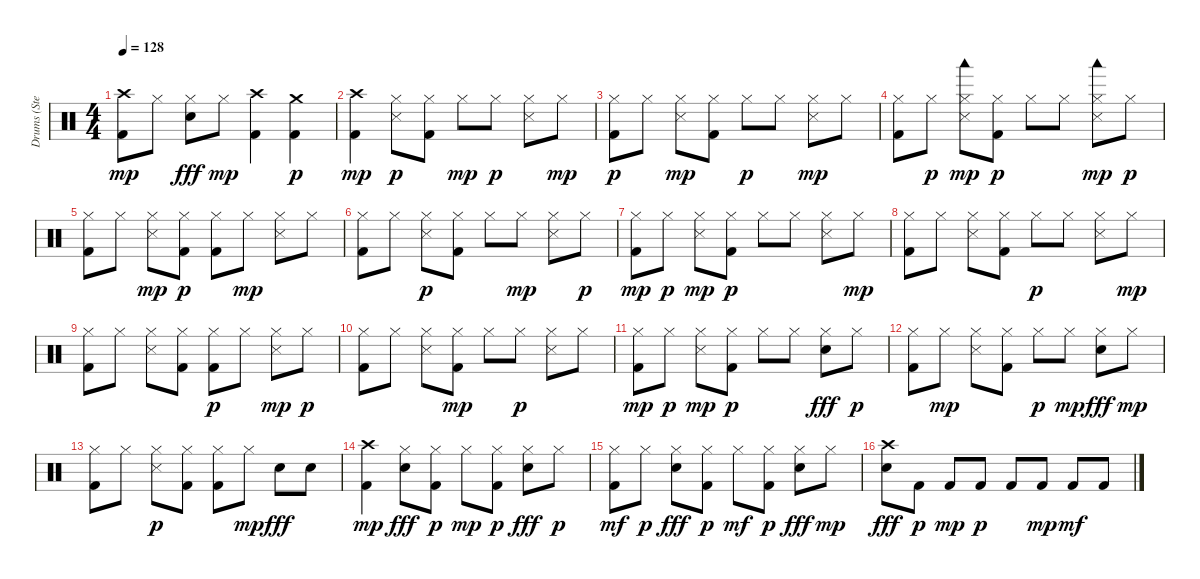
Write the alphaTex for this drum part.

\track ("Drums (Steven)" "Drums (Ste") {instrument percussion}
\staff {score}
\articulation defaults
\ts (4 4)
\tempo 128
\clef neutral
\ks c
("Kick (hit) 2" "Crash high (hit)").8{dy mp} "Hi-Hat (closed)".8 ("Hi-Hat (closed)" "Electric Snare (hit)").8{dy fff} "Hi-Hat (closed)".8{dy mp} ("Kick (hit) 2" "Crash high (hit)").4 ("Kick (hit) 2" "Crash medium (hit)").4{dy p} |
("Kick (hit) 2" "Crash high (hit)").4{dy mp} ("Snare (side stick) 3" "Hi-Hat (closed)").8{dy p} ("Kick (hit) 2" "Hi-Hat (closed)").8 "Hi-Hat (closed)".8{dy mp} "Hi-Hat (closed)".8{dy p} ("Snare (side stick) 3" "Hi-Hat (closed)").8 "Hi-Hat (closed)".8{dy mp} |
("Kick (hit) 2" "Hi-Hat (closed)").8{dy p} "Hi-Hat (closed)".8 ("Hi-Hat (closed)" "Snare (side stick) 3").8{dy mp} ("Kick (hit) 2" "Hi-Hat (closed)").8 "Hi-Hat (closed)".8{dy p} "Hi-Hat (closed)".8 ("Hi-Hat (closed)" "Snare (side stick) 3").8{dy mp} "Hi-Hat (closed)".8 |
("Kick (hit) 2" "Hi-Hat (closed)").8 "Hi-Hat (closed)".8{dy p} ("Woodblock low (hit)" "Hi-Hat (closed)" "Snare (side stick) 3").8{dy mp} ("Kick (hit) 2" "Hi-Hat (closed)").8{dy p} "Hi-Hat (closed)".8 "Hi-Hat (closed)".8 ("Woodblock low (hit)" "Hi-Hat (closed)" "Snare (side stick) 3").8{dy mp} "Hi-Hat (closed)".8{dy p} |
("Kick (hit) 2" "Hi-Hat (closed)").8 "Hi-Hat (closed)".8 ("Hi-Hat (closed)" "Snare (side stick) 3").8{dy mp} ("Kick (hit) 2" "Hi-Hat (closed)").8{dy p} ("Kick (hit) 2" "Hi-Hat (closed)").8 "Hi-Hat (closed)".8{dy mp} ("Hi-Hat (closed)" "Snare (side stick) 3").8 "Hi-Hat (closed)".8 |
("Kick (hit) 2" "Hi-Hat (closed)").8 "Hi-Hat (closed)".8 ("Snare (side stick) 3" "Hi-Hat (closed)").8{dy p} ("Kick (hit) 2" "Hi-Hat (closed)").8 "Hi-Hat (closed)".8 "Hi-Hat (closed)".8{dy mp} ("Snare (side stick) 3" "Hi-Hat (closed)").8 "Hi-Hat (closed)".8{dy p} |
("Kick (hit) 2" "Hi-Hat (closed)").8{dy mp} "Hi-Hat (closed)".8{dy p} ("Snare (side stick) 3" "Hi-Hat (closed)").8{dy mp} ("Kick (hit) 2" "Hi-Hat (closed)").8{dy p} "Hi-Hat (closed)".8 "Hi-Hat (closed)".8 ("Snare (side stick) 3" "Hi-Hat (closed)").8 "Hi-Hat (closed)".8{dy mp} |
("Kick (hit) 2" "Hi-Hat (closed)").8 "Hi-Hat (closed)".8 ("Snare (side stick) 3" "Hi-Hat (closed)").8 ("Kick (hit) 2" "Hi-Hat (closed)").8 "Hi-Hat (closed)".8{dy p} "Hi-Hat (closed)".8 ("Snare (side stick) 3" "Hi-Hat (closed)").8 "Hi-Hat (closed)".8{dy mp} |
("Kick (hit) 2" "Hi-Hat (closed)").8 "Hi-Hat (closed)".8 ("Snare (side stick) 3" "Hi-Hat (closed)").8 ("Kick (hit) 2" "Hi-Hat (closed)").8 ("Kick (hit) 2" "Hi-Hat (closed)").8{dy p} "Hi-Hat (closed)".8 ("Snare (side stick) 3" "Hi-Hat (closed)").8{dy mp} "Hi-Hat (closed)".8{dy p} |
("Kick (hit) 2" "Hi-Hat (closed)").8 "Hi-Hat (closed)".8 ("Snare (side stick) 3" "Hi-Hat (closed)").8 ("Kick (hit) 2" "Hi-Hat (closed)").8{dy mp} "Hi-Hat (closed)".8 "Hi-Hat (closed)".8{dy p} ("Snare (side stick) 3" "Hi-Hat (closed)").8 "Hi-Hat (closed)".8 |
("Kick (hit) 2" "Hi-Hat (closed)").8{dy mp} "Hi-Hat (closed)".8{dy p} ("Snare (side stick) 3" "Hi-Hat (closed)").8{dy mp} ("Kick (hit) 2" "Hi-Hat (closed)").8{dy p} "Hi-Hat (closed)".8 "Hi-Hat (closed)".8 ("Hi-Hat (closed)" "Electric Snare (hit)").8{dy fff} "Hi-Hat (closed)".8{dy p} |
("Kick (hit) 2" "Hi-Hat (closed)").8 "Hi-Hat (closed)".8{dy mp} ("Snare (side stick) 3" "Hi-Hat (closed)").8 ("Kick (hit) 2" "Hi-Hat (closed)").8 "Hi-Hat (closed)".8{dy p} "Hi-Hat (closed)".8{dy mp} ("Hi-Hat (closed)" "Electric Snare (hit)").8{dy fff} "Hi-Hat (closed)".8{dy mp} |
("Kick (hit) 2" "Hi-Hat (closed)").8 "Hi-Hat (closed)".8 ("Snare (side stick) 3" "Hi-Hat (closed)").8{dy p} ("Kick (hit) 2" "Hi-Hat (closed)").8 ("Kick (hit) 2" "Hi-Hat (closed)").8 "Hi-Hat (closed)".8{dy mp} "Electric Snare (hit)".8{dy fff} "Electric Snare (hit)".8 |
("Kick (hit) 2" "Crash high (hit)").4{dy mp} ("Hi-Hat (closed)" "Electric Snare (hit)").8{dy fff} ("Kick (hit) 2" "Hi-Hat (closed)").8{dy p} "Hi-Hat (closed)".8{dy mp} ("Kick (hit) 2" "Hi-Hat (closed)").8{dy p} ("Hi-Hat (closed)" "Electric Snare (hit)").8{dy fff} "Hi-Hat (closed)".8{dy p} |
("Kick (hit) 2" "Hi-Hat (closed)").8{dy mf} "Hi-Hat (closed)".8{dy p} ("Hi-Hat (closed)" "Electric Snare (hit)").8{dy fff} ("Kick (hit) 2" "Hi-Hat (closed)").8{dy p} "Hi-Hat (closed)".8{dy mf} ("Kick (hit) 2" "Hi-Hat (closed)").8{dy p} ("Hi-Hat (closed)" "Electric Snare (hit)").8{dy fff} "Hi-Hat (closed)".8{dy mp} |
("Crash high (hit)" "Electric Snare (hit)").8{dy fff} "Kick (hit) 2".8{dy p} "Kick (hit) 2".8{dy mp} "Kick (hit) 2".8{dy p} "Kick (hit) 2".8 "Kick (hit) 2".8{dy mp} "Kick (hit) 2".8{dy mf} "Kick (hit) 2".8
